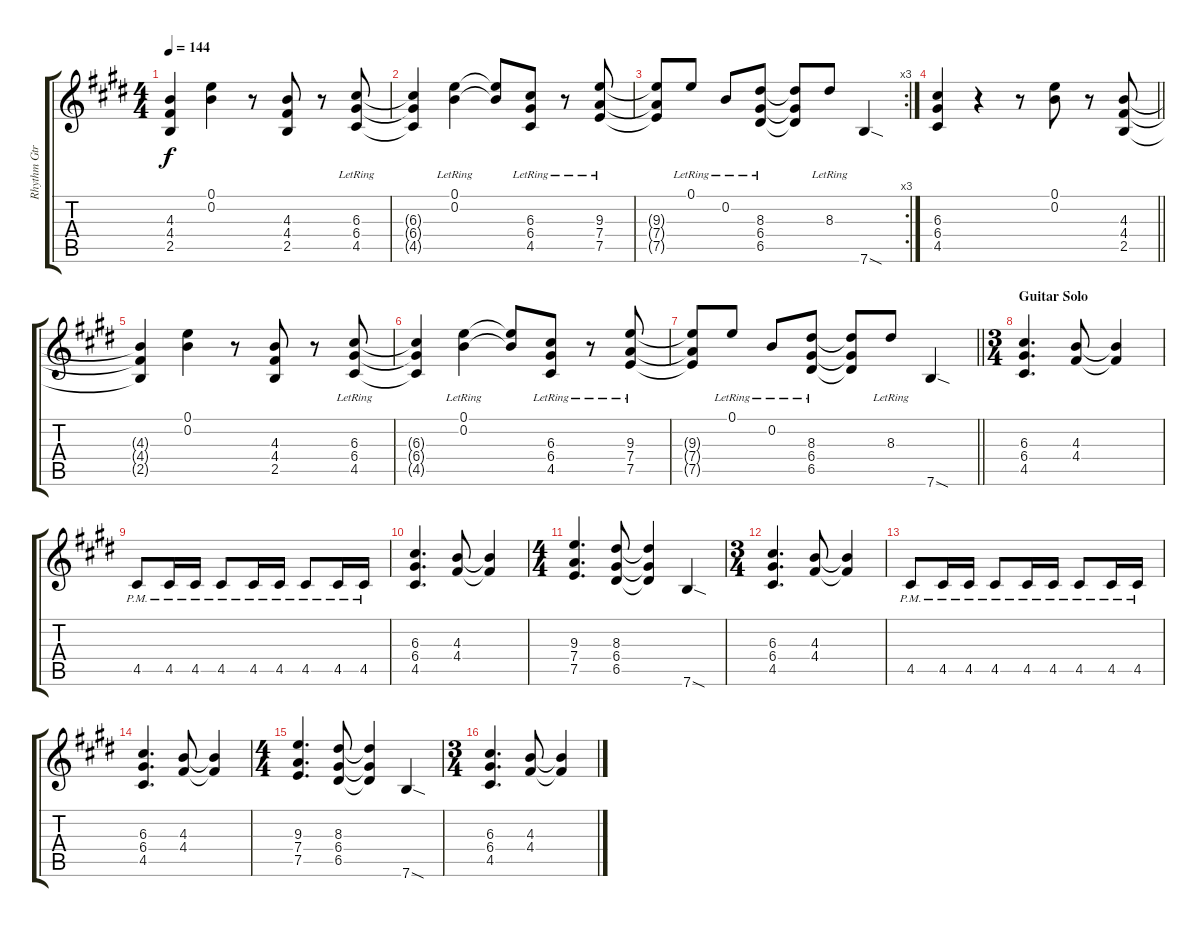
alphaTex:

\track ("Rhythm Gtr." "Rhythm Gtr") {instrument distortionguitar}
\staff {score tabs}
\tuning (E4 B3 G3 D3 A2 E2) {hide}
\ts (4 4)
\tempo 144
\clef g2
\ks c#minor
(4.3{t} 4.4{t} 2.5{t}).4{dy f} (0.1 0.2).4 r.8 (4.3 4.4 2.5).8 r.8 (6.3{lr} 6.4{lr} 4.5{lr}).8 |
(6.3{t} 6.4{t} 4.5{t}).4 (0.1{lr} 0.2{lr}).4 (0.1{t} 0.2{t}).8 (6.3{lr} 6.4{lr} 4.5{lr}).8 r.8 (9.3{lr} 7.4{lr} 7.5{lr}).8 |
\rc 3
(9.3{t} 7.4{t} 7.5{t}).8 0.1{lr}.8 0.2{lr}.8 (8.3{lr} 6.4{lr} 6.5{lr}).8 (8.3{t} 6.4{t} 6.5{t}).8 8.3{lr}.8 7.6{sod}.4 |
\barLineRight lightlight
(6.3 6.4 4.5).4 r.4 r.8 (0.1 0.2).8 r.8 (4.3 4.4 2.5).8 |
(4.3{t} 4.4{t} 2.5{t}).4 (0.1 0.2).4 r.8 (4.3 4.4 2.5).8 r.8 (6.3{lr} 6.4{lr} 4.5{lr}).8 |
(6.3{t} 6.4{t} 4.5{t}).4 (0.1{lr} 0.2{lr}).4 (0.1{t} 0.2{t}).8 (6.3{lr} 6.4{lr} 4.5{lr}).8 r.8 (9.3{lr} 7.4{lr} 7.5{lr}).8 |
\barLineRight lightlight
(9.3{t} 7.4{t} 7.5{t}).8 0.1{lr}.8 0.2{lr}.8 (8.3{lr} 6.4{lr} 6.5{lr}).8 (8.3{t} 6.4{t} 6.5{t}).8 8.3{lr}.8 7.6{sod}.4 |
\ts (3 4)
\section ("" "Guitar Solo")
(6.3 6.4 4.5).4{d} (4.3 4.4).8 (4.3{t} 4.4{t}).4 |
4.5{pm}.8 4.5{pm}.16 4.5{pm}.16 4.5{pm}.8 4.5{pm}.16 4.5{pm}.16 4.5{pm}.8 4.5{pm}.16 4.5{pm}.16 |
(6.3 6.4 4.5).4{d} (4.3 4.4).8 (4.3{t} 4.4{t}).4 |
\ts (4 4)
(9.3 7.4 7.5).4{d} (8.3 6.4 6.5).8 (8.3{t} 6.4{t} 6.5{t}).4 7.6{sod}.4 |
\ts (3 4)
(6.3 6.4 4.5).4{d} (4.3 4.4).8 (4.3{t} 4.4{t}).4 |
4.5{pm}.8 4.5{pm}.16 4.5{pm}.16 4.5{pm}.8 4.5{pm}.16 4.5{pm}.16 4.5{pm}.8 4.5{pm}.16 4.5{pm}.16 |
(6.3 6.4 4.5).4{d} (4.3 4.4).8 (4.3{t} 4.4{t}).4 |
\ts (4 4)
(9.3 7.4 7.5).4{d} (8.3 6.4 6.5).8 (8.3{t} 6.4{t} 6.5{t}).4 7.6{sod}.4 |
\ts (3 4)
(6.3 6.4 4.5).4{d} (4.3 4.4).8 (4.3{t} 4.4{t}).4
